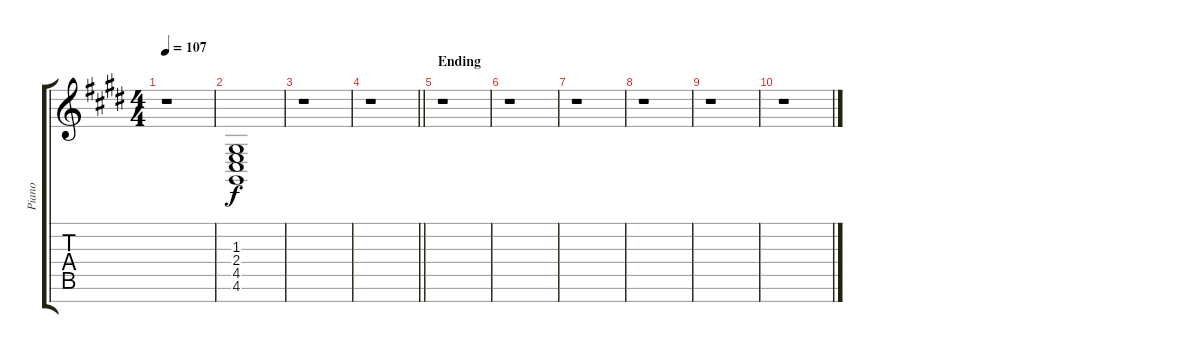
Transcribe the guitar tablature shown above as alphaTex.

\track ("Piano" "Piano") {instrument brightacousticpiano}
\staff {score tabs}
\tuning (E4 B3 G3 D3 A2 E2 B1) {hide}
\ts (4 4)
\tempo 107
\clef g2
\ks e
r.1{dy f} |
(1.3 2.4 4.5 4.6).1 |
r.1 |
\barLineRight lightlight
r.1 |
\section ("" "Ending")
r.1 |
r.1 |
r.1 |
r.1 |
r.1 |
r.1
